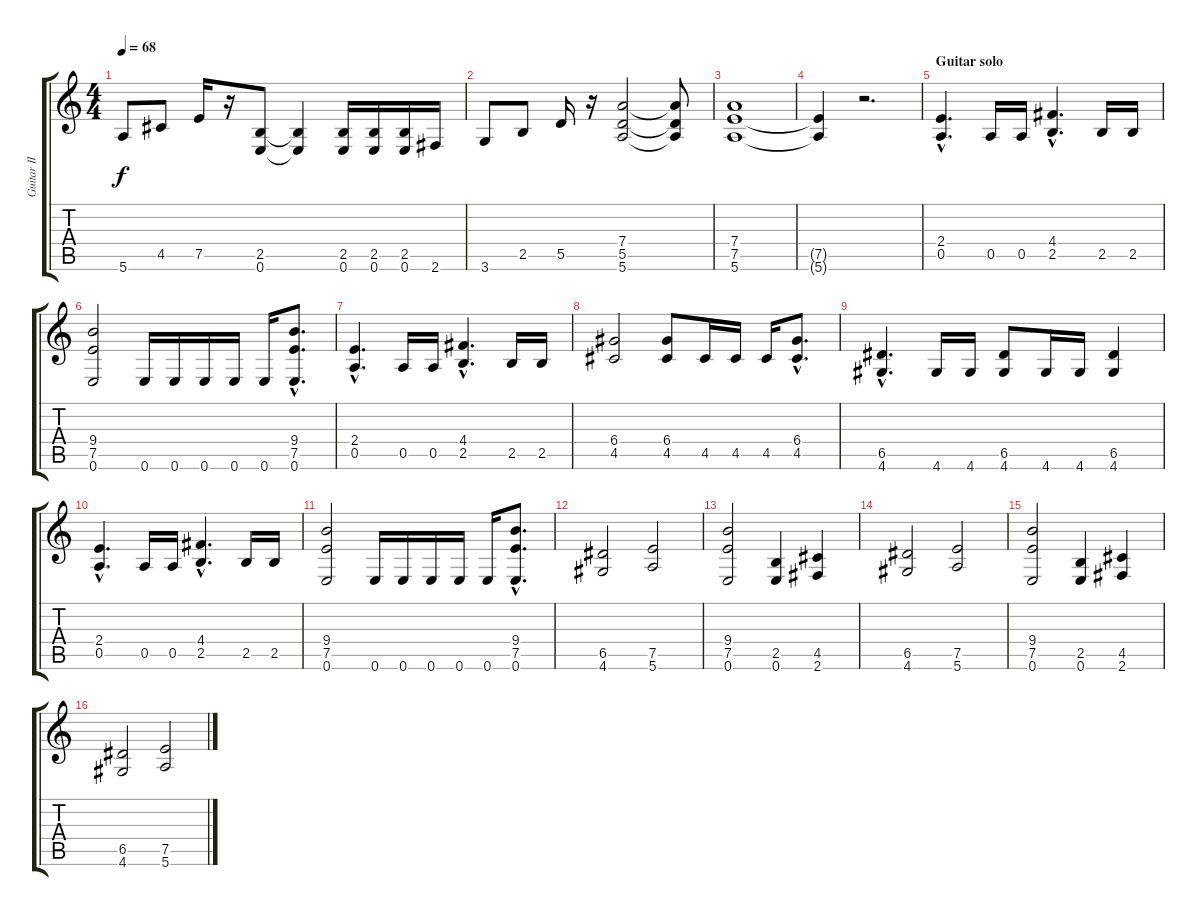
\track ("Guitar II" "Guitar II") {instrument distortionguitar}
\staff {score tabs}
\tuning (E4 B3 G3 D3 A2 E2) {hide}
\ts (4 4)
\tempo 68
\clef g2
\ks c
5.6.8{dy f} 4.5.8 7.5.16 r.16 (2.5 0.6).8 (2.5{t} 0.6{t}).4 (2.5 0.6).16 (2.5 0.6).16 (2.5 0.6).16 2.6.16 |
3.6.8 2.5.8 5.5.16 r.16 (7.4 5.5 5.6).2 (7.4{t} 5.5{t} 5.6{t}).8 |
(7.4 7.5 5.6).1 |
(7.5{t} 5.6{t}).4 r.2{d} |
\section ("" "Guitar solo")
(2.4{hac} 0.5{hac}).4{d} 0.5.16 0.5.16 (4.4{hac} 2.5{hac}).4{d} 2.5.16 2.5.16 |
(9.4 7.5 0.6).2 0.6.16 0.6.16 0.6.16 0.6.16 0.6.16 (9.4{hac} 7.5{hac} 0.6{hac}).8{d} |
(2.4{hac} 0.5{hac}).4{d} 0.5.16 0.5.16 (4.4{hac} 2.5{hac}).4{d} 2.5.16 2.5.16 |
(6.4 4.5).2 (6.4 4.5).8 4.5.16 4.5.16 4.5.16 (6.4{hac} 4.5{hac}).8{d} |
(6.5{hac} 4.6{hac}).4{d} 4.6.16 4.6.16 (6.5 4.6).8 4.6.16 4.6.16 (6.5 4.6).4 |
(2.4{hac} 0.5{hac}).4{d} 0.5.16 0.5.16 (4.4{hac} 2.5{hac}).4{d} 2.5.16 2.5.16 |
(9.4 7.5 0.6).2 0.6.16 0.6.16 0.6.16 0.6.16 0.6.16 (9.4{hac} 7.5{hac} 0.6{hac}).8{d} |
(6.5 4.6).2 (7.5 5.6).2 |
(9.4 7.5 0.6).2 (2.5 0.6).4 (4.5 2.6).4 |
(6.5 4.6).2 (7.5 5.6).2 |
(9.4 7.5 0.6).2 (2.5 0.6).4 (4.5 2.6).4 |
(6.5 4.6).2 (7.5 5.6).2
